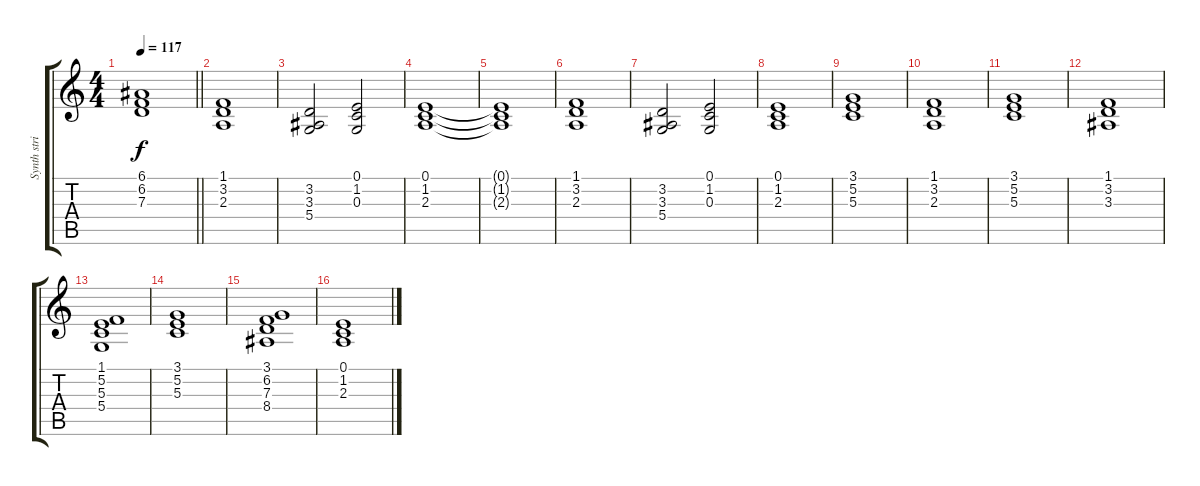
\track ("Synth strings" "Synth stri") {instrument stringensemble1}
\staff {score tabs}
\tuning (E4 B3 G3 D3 A2 E2) {hide}
\ts (4 4)
\tempo 117
\clef g2
\barLineRight lightlight
\ks c
(6.1{t} 6.2{t} 7.3{t}).1{dy f} |
(1.1 3.2 2.3).1 |
(3.2 3.3 5.4).2 (0.1 1.2 0.3).2 |
(0.1 1.2 2.3).1 |
(0.1{t} 1.2{t} 2.3{t}).1 |
(1.1 3.2 2.3).1 |
(3.2 3.3 5.4).2 (0.1 1.2 0.3).2 |
(0.1 1.2 2.3).1 |
(3.1 5.2 5.3).1 |
(1.1 3.2 2.3).1 |
(3.1 5.2 5.3).1 |
(1.1 3.2 3.3).1 |
(1.1 5.2 5.3 5.4).1 |
(3.1 5.2 5.3).1 |
(3.1 6.2 7.3 8.4).1 |
(0.1 1.2 2.3).1
